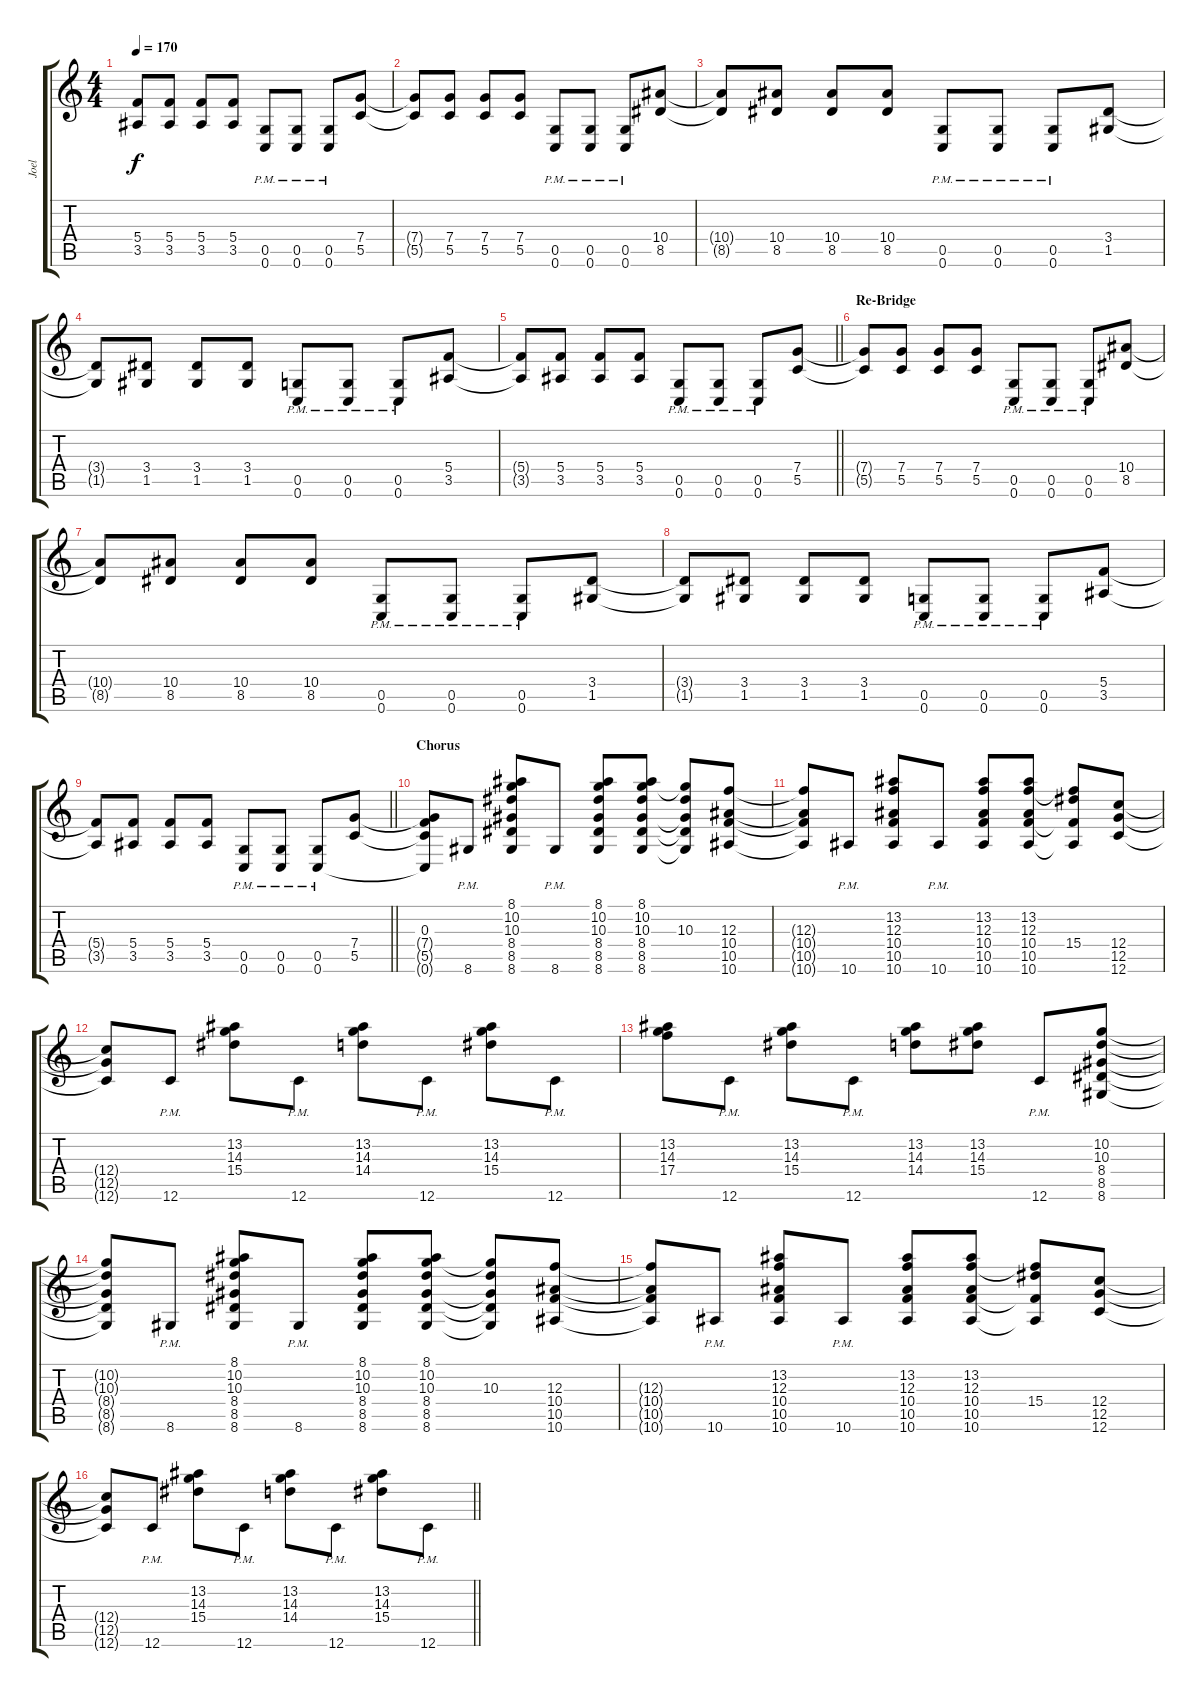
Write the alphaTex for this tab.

\track ("Joel" "Joel") {instrument distortionguitar}
\staff {score tabs}
\tuning (D4 A3 F3 C3 G2 C2) {hide}
\ts (4 4)
\tempo 170
\clef g2
\ks c
(5.4{t} 3.5{t}).8{dy f} (5.4 3.5).8 (5.4 3.5).8 (5.4 3.5).8 (0.5{pm} 0.6{pm}).8 (0.5{pm} 0.6{pm}).8 (0.5{pm} 0.6{pm}).8 (7.4 5.5).8 |
(7.4{t} 5.5{t}).8 (7.4 5.5).8 (7.4 5.5).8 (7.4 5.5).8 (0.5{pm} 0.6{pm}).8 (0.5{pm} 0.6{pm}).8 (0.5{pm} 0.6{pm}).8 (10.4 8.5).8 |
(10.4{t} 8.5{t}).8 (10.4 8.5).8 (10.4 8.5).8 (10.4 8.5).8 (0.5{pm} 0.6{pm}).8 (0.5{pm} 0.6{pm}).8 (0.5{pm} 0.6{pm}).8 (3.4 1.5).8 |
(3.4{t} 1.5{t}).8 (3.4 1.5).8 (3.4 1.5).8 (3.4 1.5).8 (0.5{pm} 0.6{pm}).8 (0.5{pm} 0.6{pm}).8 (0.5{pm} 0.6{pm}).8 (5.4 3.5).8 |
\barLineRight lightlight
(5.4{t} 3.5{t}).8 (5.4 3.5).8 (5.4 3.5).8 (5.4 3.5).8 (0.5{pm} 0.6{pm}).8 (0.5{pm} 0.6{pm}).8 (0.5{pm} 0.6{pm}).8 (7.4 5.5).8 |
\section ("" "Re-Bridge")
(7.4{t} 5.5{t}).8 (7.4 5.5).8 (7.4 5.5).8 (7.4 5.5).8 (0.5{pm} 0.6{pm}).8 (0.5{pm} 0.6{pm}).8 (0.5{pm} 0.6{pm}).8 (10.4 8.5).8 |
(10.4{t} 8.5{t}).8 (10.4 8.5).8 (10.4 8.5).8 (10.4 8.5).8 (0.5{pm} 0.6{pm}).8 (0.5{pm} 0.6{pm}).8 (0.5{pm} 0.6{pm}).8 (3.4 1.5).8 |
(3.4{t} 1.5{t}).8 (3.4 1.5).8 (3.4 1.5).8 (3.4 1.5).8 (0.5{pm} 0.6{pm}).8 (0.5{pm} 0.6{pm}).8 (0.5{pm} 0.6{pm}).8 (5.4 3.5).8 |
\barLineRight lightlight
(5.4{t} 3.5{t}).8 (5.4 3.5).8 (5.4 3.5).8 (5.4 3.5).8 (0.5{pm} 0.6{pm}).8 (0.5{pm} 0.6{pm}).8 (0.5{pm} 0.6{pm}).8 (7.4 5.5).8 |
\section ("" "Chorus")
(0.3 7.4{t} 5.5{t} 0.6{t}).8 8.6{pm}.8 (8.1 10.2 10.3 8.4 8.5 8.6).8 8.6{pm}.8 (8.1 10.2 10.3 8.4 8.5 8.6).8 (8.1 10.2 10.3 8.4 8.5 8.6).8 (10.2{t} 10.3 8.4{t} 8.5{t} 8.6{t}).8 (12.3 10.4 10.5 10.6).8 |
(12.3{t} 10.4{t} 10.5{t} 10.6{t}).8 10.6{pm}.8 (13.2 12.3 10.4 10.5 10.6).8 10.6{pm}.8 (13.2 12.3 10.4 10.5 10.6).8 (13.2 12.3 10.4 10.5 10.6).8 (12.3{t} 15.4 10.5{t} 10.6{t}).8 (12.4 12.5 12.6).8 |
(12.4{t} 12.5{t} 12.6{t}).8 12.6{pm}.8 (13.2 14.3 15.4).8 12.6{pm}.8 (13.2 14.3 14.4).8 12.6{pm}.8 (13.2 14.3 15.4).8 12.6{pm}.8 |
(13.2 14.3 17.4).8 12.6{pm}.8 (13.2 14.3 15.4).8 12.6{pm}.8 (13.2 14.3 14.4).8 (13.2 14.3 15.4).8 12.6{pm}.8 (10.2 10.3 8.4 8.5 8.6).8 |
(10.2{t} 10.3{t} 8.4{t} 8.5{t} 8.6{t}).8 8.6{pm}.8 (8.1 10.2 10.3 8.4 8.5 8.6).8 8.6{pm}.8 (8.1 10.2 10.3 8.4 8.5 8.6).8 (8.1 10.2 10.3 8.4 8.5 8.6).8 (10.2{t} 10.3 8.4{t} 8.5{t} 8.6{t}).8 (12.3 10.4 10.5 10.6).8 |
(12.3{t} 10.4{t} 10.5{t} 10.6{t}).8 10.6{pm}.8 (13.2 12.3 10.4 10.5 10.6).8 10.6{pm}.8 (13.2 12.3 10.4 10.5 10.6).8 (13.2 12.3 10.4 10.5 10.6).8 (12.3{t} 15.4 10.5{t} 10.6{t}).8 (12.4 12.5 12.6).8 |
\barLineRight lightlight
(12.4{t} 12.5{t} 12.6{t}).8 12.6{pm}.8 (13.2 14.3 15.4).8 12.6{pm}.8 (13.2 14.3 14.4).8 12.6{pm}.8 (13.2 14.3 15.4).8 12.6{pm}.8
